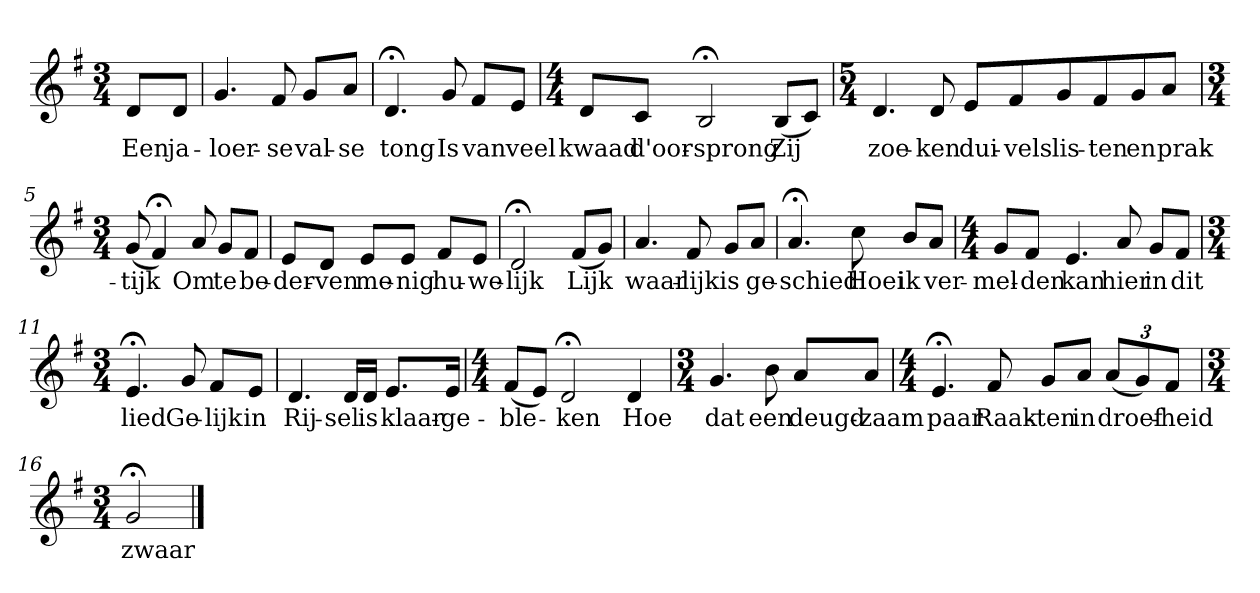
**kern	**text
*part1	*part1
*staff1	*staff1
*k[f#]	*
*G:	*
*M3/4	*
*MM120	*
=	=
8dL	Een
8dJ	ja-
=1	=1
4.g	-loer-
8f#	-se
8gL	val-
8aJ	-se
=2	=2
4.d;<	tong
8g	Is
8f#L	van
8eJ	veel
=3	=3
*M4/4	*
8dL	kwaad
8cJ	d'oor-
2B;<	-sprong
(8BL	Zij
8cJ)	.
=4	=4
*M5/4	*
4.d	zoe-
8d	-ken
8eL	dui-
8f#	-vels
8g	lis-
8f#	-ten
8g	en
8aJ	prak-
=5	=5
*M3/4	*
(8g	-tijk
4f#;<)	.
8a	Om
8gL	te
8f#J	be-
=6	=6
8eL	-der-
8dJ	-ven
8eL	me-
8eJ	-nig
8f#L	hu-
8eJ	-we-
=7	=7
2d;<	-lijk
(8f#L	Lijk
8gJ)	.
=8	=8
4.a	waar-
8f#	-lijk
8gL	is
8aJ	ge-
=9	=9
4.a;<	-schied
8cc	Hoei
8bL	ik
8aJ	ver-
=10	=10
*M4/4	*
8gL	-mel-
8f#J	-den
4.e	kan
8a	hier
8gL	in
8f#J	dit
=11	=11
*M3/4	*
4.e;<	lied
8g	Ge-
8f#L	-lijk
8eJ	in
=12	=12
4.d	Rij-
16dLL	-sel
16dJJ	is
8.eL	klaar-
16eJk	-ge-
=13	=13
*M4/4	*
(8f#L	-ble-
8eJ)	.
2d;<	-ken
4d	Hoe
=14	=14
*M3/4	*
4.g	dat
8b	een
8aL	deugd-
8aJ	-zaam
=15	=15
*M4/4	*
4.e;<	paar
8f#	Raak-
8gL	-ten
8aJ	in
(12aL	droef-
12g)	.
12f#J	-heid
=16	=16
*M3/4	*
2g;<	zwaar
==	==
*-	*-
